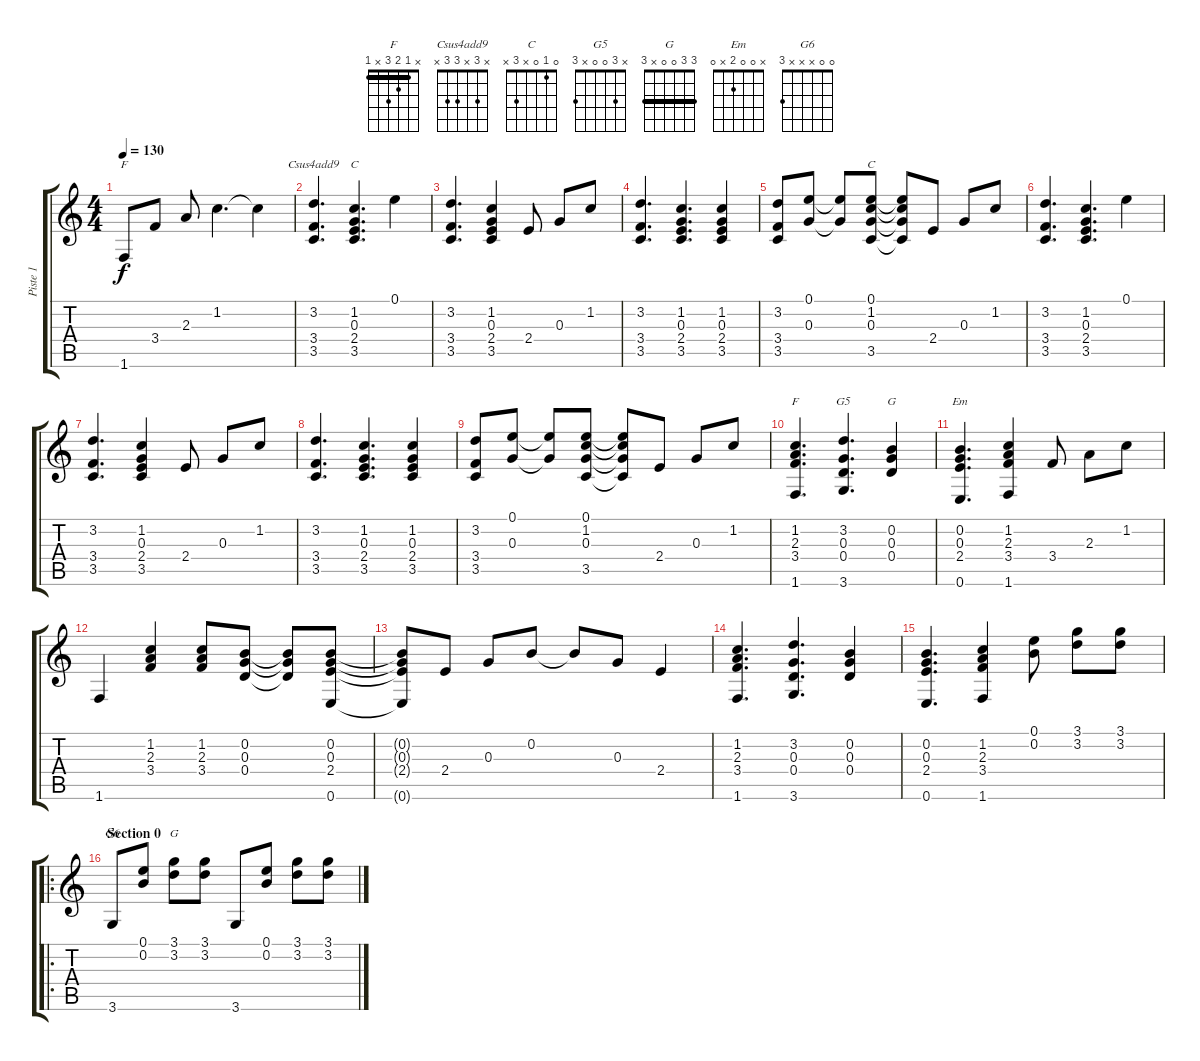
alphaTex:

\track ("Piste 1" "Piste 1") {instrument acousticguitarnylon}
\staff {score tabs}
\tuning (E4 B3 G3 D3 A2 E2) {hide}
\chord ("F" 1 1 2 3 x 1) {barre 1}
\chord ("Csus4add9" x 3 x 3 3 x)
\chord ("C" x 1 0 2 3 x)
\chord ("C" 0 1 0 x 3 x)
\chord ("F" x 1 2 3 x 1) {barre 1}
\chord ("G5" x 3 0 0 x 3)
\chord ("G" x 0 0 0 x 3)
\chord ("Em" x 0 0 2 x 0)
\chord ("G6" 0 0 x x x 3)
\chord ("G" 3 3 0 0 x 3) {barre 3}
\ts (4 4)
\tempo 130
\clef g2
\ks c
1.6.8{ch "F" dy f} 3.4.8 2.3.8 1.2.4{d} 1.2{t}.4 |
(3.2 3.4 3.5).4{d ch "Csus4add9"} (1.2 0.3 2.4 3.5).4{d ch "C"} 0.1.4 |
(3.2 3.4 3.5).4{d} (1.2 0.3 2.4 3.5).4 2.4.8 0.3.8 1.2.8 |
(3.2 3.4 3.5).4{d} (1.2 0.3 2.4 3.5).4{d} (1.2 0.3 2.4 3.5).4 |
(3.2 3.4 3.5).8 (0.1 0.3).8 (0.1{t} 0.3{t}).8 (0.1 1.2 0.3 3.5).8{ch "C"} (0.1{t} 1.2{t} 0.3{t} 3.5{t}).8 2.4.8 0.3.8 1.2.8 |
(3.2 3.4 3.5).4{d} (1.2 0.3 2.4 3.5).4{d} 0.1.4 |
(3.2 3.4 3.5).4{d} (1.2 0.3 2.4 3.5).4 2.4.8 0.3.8 1.2.8 |
(3.2 3.4 3.5).4{d} (1.2 0.3 2.4 3.5).4{d} (1.2 0.3 2.4 3.5).4 |
(3.2 3.4 3.5).8 (0.1 0.3).8 (0.1{t} 0.3{t}).8 (0.1 1.2 0.3 3.5).8 (0.1{t} 1.2{t} 0.3{t} 3.5{t}).8 2.4.8 0.3.8 1.2.8 |
(1.2 2.3 3.4 1.6).4{d ch "F"} (3.2 0.3 0.4 3.6).4{d ch "G5"} (0.2 0.3 0.4).4{ch "G"} |
(0.2 0.3 2.4 0.6).4{d ch "Em"} (1.2 2.3 3.4 1.6).4 3.4.8 2.3.8 1.2.8 |
1.6.4 (1.2 2.3 3.4).4 (1.2 2.3 3.4).8 (0.2 0.3 0.4).8 (0.2{t} 0.3{t} 0.4{t}).8 (0.2 0.3 2.4 0.6).8 |
(0.2{t} 0.3{t} 2.4{t} 0.6{t}).8 2.4.8 0.3.8 0.2.8 0.2{t}.8 0.3.8 2.4.4 |
(1.2 2.3 3.4 1.6).4{d} (3.2 0.3 0.4 3.6).4{d} (0.2 0.3 0.4).4 |
(0.2 0.3 2.4 0.6).4{d} (1.2 2.3 3.4 1.6).4 (0.1 0.2).8 (3.1 3.2).8 (3.1 3.2).8 |
\ro
\section ("" "Section 0")
3.6.8{ch "G6"} (0.1 0.2).8 (3.1 3.2).8{ch "G"} (3.1 3.2).8 3.6.8 (0.1 0.2).8 (3.1 3.2).8 (3.1 3.2).8
